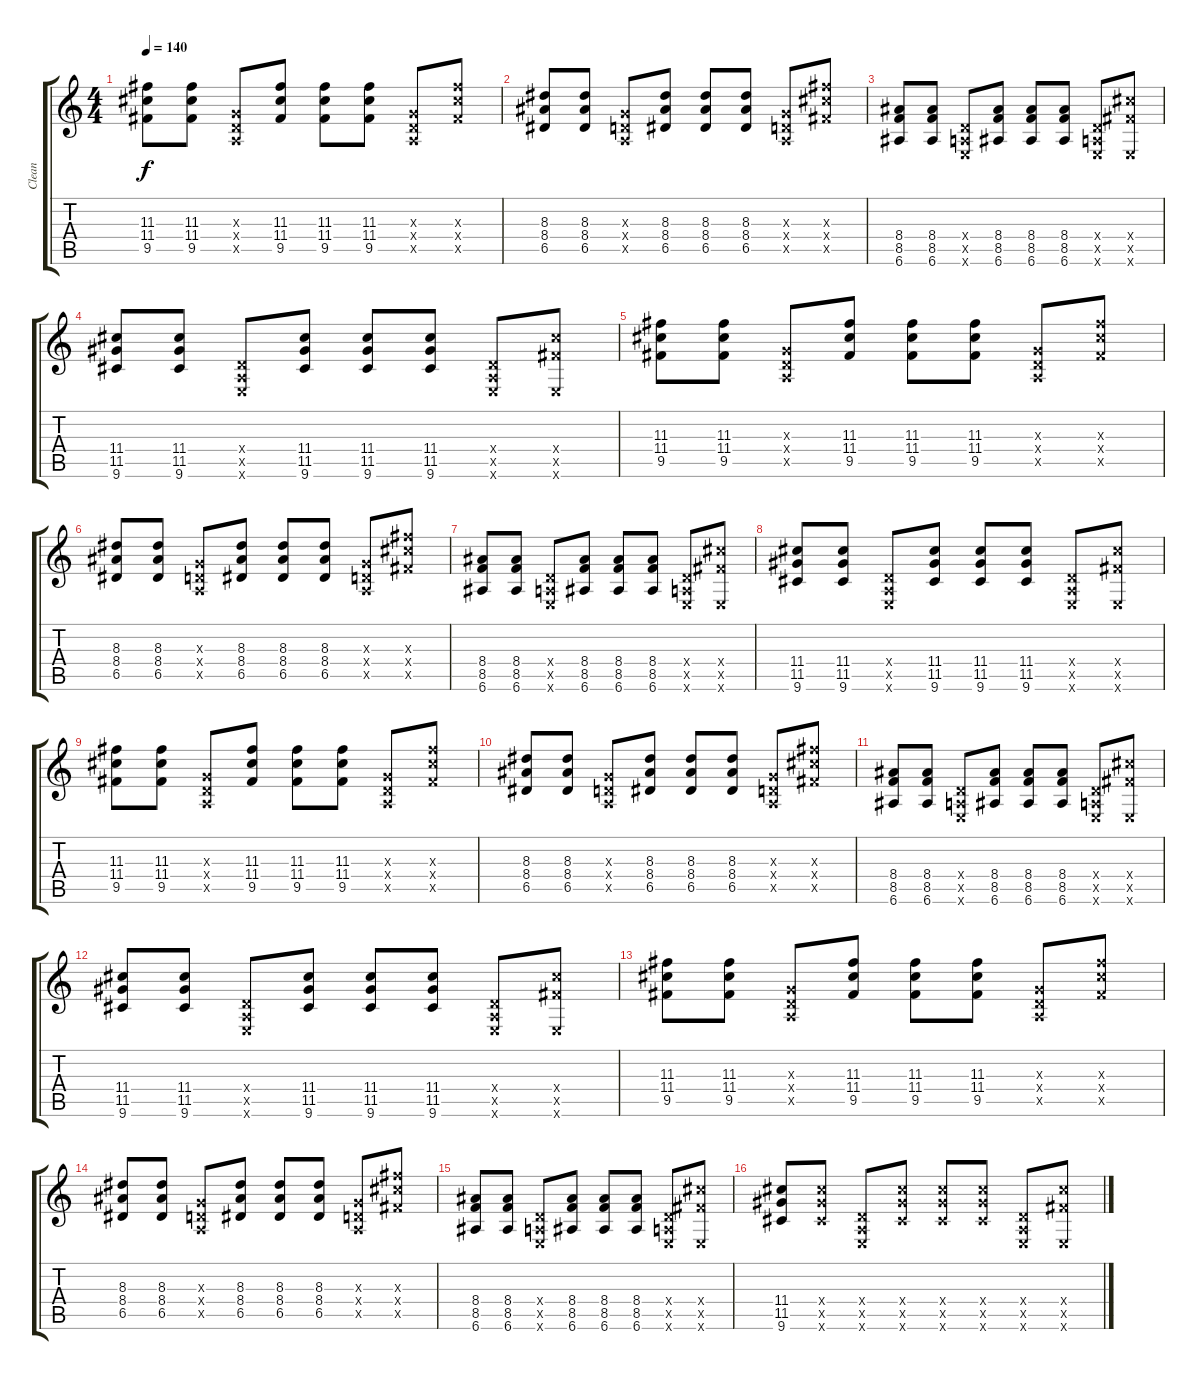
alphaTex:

\track ("Clean" "Clean") {instrument electricguitarclean}
\staff {score tabs}
\tuning (E4 B3 G3 D3 A2 E2) {hide}
\ts (4 4)
\tempo 140
\clef g2
\ks c
(11.3 11.4 9.5).8{dy f} (11.3 11.4 9.5).8 (0.3{x} 0.4{x} 0.5{x}).8 (11.3 11.4 9.5).8 (11.3 11.4 9.5).8 (11.3 11.4 9.5).8 (0.3{x} 0.4{x} 0.5{x}).8 (11.3{x} 11.4{x} 9.5{x}).8 |
(8.3 8.4 6.5).8 (8.3 8.4 6.5).8 (0.3{x} 0.4{x} 0.5{x}).8 (8.3 8.4 6.5).8 (8.3 8.4 6.5).8 (8.3 8.4 6.5).8 (0.3{x} 0.4{x} 0.5{x}).8 (11.3{x} 11.4{x} 9.5{x}).8 |
(8.4 8.5 6.6).8 (8.4 8.5 6.6).8 (0.4{x} 0.5{x} 0.6{x}).8 (8.4 8.5 6.6).8 (8.4 8.5 6.6).8 (8.4 8.5 6.6).8 (0.4{x} 0.5{x} 0.6{x}).8 (11.4{x} 9.5{x} 0.6{x}).8 |
(11.4 11.5 9.6).8 (11.4 11.5 9.6).8 (0.4{x} 0.5{x} 0.6{x}).8 (11.4 11.5 9.6).8 (11.4 11.5 9.6).8 (11.4 11.5 9.6).8 (0.4{x} 0.5{x} 0.6{x}).8 (11.4{x} 9.5{x} 0.6{x}).8 |
(11.3 11.4 9.5).8 (11.3 11.4 9.5).8 (0.3{x} 0.4{x} 0.5{x}).8 (11.3 11.4 9.5).8 (11.3 11.4 9.5).8 (11.3 11.4 9.5).8 (0.3{x} 0.4{x} 0.5{x}).8 (11.3{x} 11.4{x} 9.5{x}).8 |
(8.3 8.4 6.5).8 (8.3 8.4 6.5).8 (0.3{x} 0.4{x} 0.5{x}).8 (8.3 8.4 6.5).8 (8.3 8.4 6.5).8 (8.3 8.4 6.5).8 (0.3{x} 0.4{x} 0.5{x}).8 (11.3{x} 11.4{x} 9.5{x}).8 |
(8.4 8.5 6.6).8 (8.4 8.5 6.6).8 (0.4{x} 0.5{x} 0.6{x}).8 (8.4 8.5 6.6).8 (8.4 8.5 6.6).8 (8.4 8.5 6.6).8 (0.4{x} 0.5{x} 0.6{x}).8 (11.4{x} 9.5{x} 0.6{x}).8 |
(11.4 11.5 9.6).8 (11.4 11.5 9.6).8 (0.4{x} 0.5{x} 0.6{x}).8 (11.4 11.5 9.6).8 (11.4 11.5 9.6).8 (11.4 11.5 9.6).8 (0.4{x} 0.5{x} 0.6{x}).8 (11.4{x} 9.5{x} 0.6{x}).8 |
(11.3 11.4 9.5).8 (11.3 11.4 9.5).8 (0.3{x} 0.4{x} 0.5{x}).8 (11.3 11.4 9.5).8 (11.3 11.4 9.5).8 (11.3 11.4 9.5).8 (0.3{x} 0.4{x} 0.5{x}).8 (11.3{x} 11.4{x} 9.5{x}).8 |
(8.3 8.4 6.5).8 (8.3 8.4 6.5).8 (0.3{x} 0.4{x} 0.5{x}).8 (8.3 8.4 6.5).8 (8.3 8.4 6.5).8 (8.3 8.4 6.5).8 (0.3{x} 0.4{x} 0.5{x}).8 (11.3{x} 11.4{x} 9.5{x}).8 |
(8.4 8.5 6.6).8 (8.4 8.5 6.6).8 (0.4{x} 0.5{x} 0.6{x}).8 (8.4 8.5 6.6).8 (8.4 8.5 6.6).8 (8.4 8.5 6.6).8 (0.4{x} 0.5{x} 0.6{x}).8 (11.4{x} 9.5{x} 0.6{x}).8 |
(11.4 11.5 9.6).8 (11.4 11.5 9.6).8 (0.4{x} 0.5{x} 0.6{x}).8 (11.4 11.5 9.6).8 (11.4 11.5 9.6).8 (11.4 11.5 9.6).8 (0.4{x} 0.5{x} 0.6{x}).8 (11.4{x} 9.5{x} 0.6{x}).8 |
(11.3 11.4 9.5).8 (11.3 11.4 9.5).8 (0.3{x} 0.4{x} 0.5{x}).8 (11.3 11.4 9.5).8 (11.3 11.4 9.5).8 (11.3 11.4 9.5).8 (0.3{x} 0.4{x} 0.5{x}).8 (11.3{x} 11.4{x} 9.5{x}).8 |
(8.3 8.4 6.5).8 (8.3 8.4 6.5).8 (0.3{x} 0.4{x} 0.5{x}).8 (8.3 8.4 6.5).8 (8.3 8.4 6.5).8 (8.3 8.4 6.5).8 (0.3{x} 0.4{x} 0.5{x}).8 (11.3{x} 11.4{x} 9.5{x}).8 |
(8.4 8.5 6.6).8 (8.4 8.5 6.6).8 (0.4{x} 0.5{x} 0.6{x}).8 (8.4 8.5 6.6).8 (8.4 8.5 6.6).8 (8.4 8.5 6.6).8 (0.4{x} 0.5{x} 0.6{x}).8 (11.4{x} 9.5{x} 0.6{x}).8 |
(11.4 11.5 9.6).8 (11.4{x} 11.5{x} 9.6{x}).8 (0.4{x} 0.5{x} 0.6{x}).8 (11.4{x} 11.5{x} 9.6{x}).8 (11.4{x} 11.5{x} 9.6{x}).8 (11.4{x} 11.5{x} 9.6{x}).8 (0.4{x} 0.5{x} 0.6{x}).8 (11.4{x} 9.5{x} 0.6{x}).8
